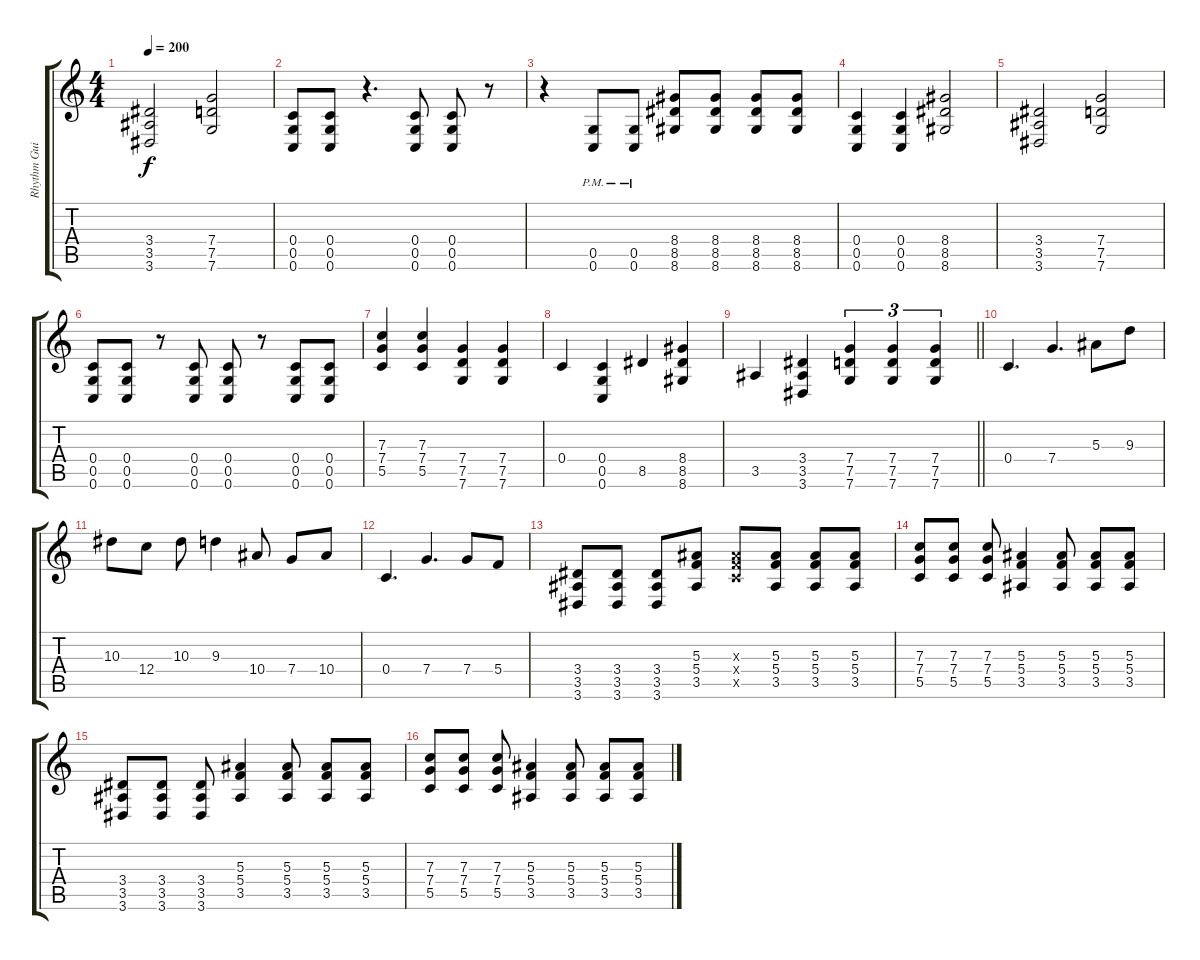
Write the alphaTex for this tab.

\track ("Rhythm Guitar" "Rhythm Gui") {instrument distortionguitar}
\staff {score tabs}
\tuning (D4 A3 F3 C3 G2 C2) {hide}
\ts (4 4)
\tempo 200
\clef g2
\ks c
(3.4 3.5 3.6).2{dy f} (7.4 7.5 7.6).2 |
(0.4 0.5 0.6).8 (0.4 0.5 0.6).8 r.4{d} (0.4 0.5 0.6).8 (0.4 0.5 0.6).8 r.8 |
r.4 (0.5{pm} 0.6{pm}).8 (0.5{pm} 0.6{pm}).8 (8.4 8.5 8.6).8 (8.4 8.5 8.6).8 (8.4 8.5 8.6).8 (8.4 8.5 8.6).8 |
(0.4 0.5 0.6).4 (0.4 0.5 0.6).4 (8.4 8.5 8.6).2 |
(3.4 3.5 3.6).2 (7.4 7.5 7.6).2 |
(0.4 0.5 0.6).8 (0.4 0.5 0.6).8 r.8 (0.4 0.5 0.6).8 (0.4 0.5 0.6).8 r.8 (0.4 0.5 0.6).8 (0.4 0.5 0.6).8 |
(7.3 7.4 5.5).4 (7.3 7.4 5.5).4 (7.4 7.5 7.6).4 (7.4 7.5 7.6).4 |
0.4.4 (0.4 0.5 0.6).4 8.5.4 (8.4 8.5 8.6).4 |
\barLineRight lightlight
3.5.4 (3.4 3.5 3.6).4 (7.4 7.5 7.6).4{tu (3 2)} (7.4 7.5 7.6).4{tu (3 2)} (7.4 7.5 7.6).4{tu (3 2)} |
\section ("" " ")
0.4.4{d instrument acousticguitarsteel} 7.4.4{d} 5.3.8 9.3.8 |
10.3.8 12.4.8 10.3.8 9.3.4 10.4.8 7.4.8 10.4.8 |
0.4.4{d} 7.4.4{d} 7.4.8 5.4.8 |
(3.4 3.5 3.6).8{instrument distortionguitar} (3.4 3.5 3.6).8 (3.4 3.5 3.6).8 (5.3 5.4 3.5).8 (5.3{x} 5.4{x} 5.5{x}).8 (5.3 5.4 3.5).8 (5.3 5.4 3.5).8 (5.3 5.4 3.5).8 |
(7.3 7.4 5.5).8 (7.3 7.4 5.5).8 (7.3 7.4 5.5).8 (5.3 5.4 3.5).4 (5.3 5.4 3.5).8 (5.3 5.4 3.5).8 (5.3 5.4 3.5).8 |
(3.4 3.5 3.6).8 (3.4 3.5 3.6).8 (3.4 3.5 3.6).8 (5.3 5.4 3.5).4 (5.3 5.4 3.5).8 (5.3 5.4 3.5).8 (5.3 5.4 3.5).8 |
(7.3 7.4 5.5).8 (7.3 7.4 5.5).8 (7.3 7.4 5.5).8 (5.3 5.4 3.5).4 (5.3 5.4 3.5).8 (5.3 5.4 3.5).8 (5.3 5.4 3.5).8
